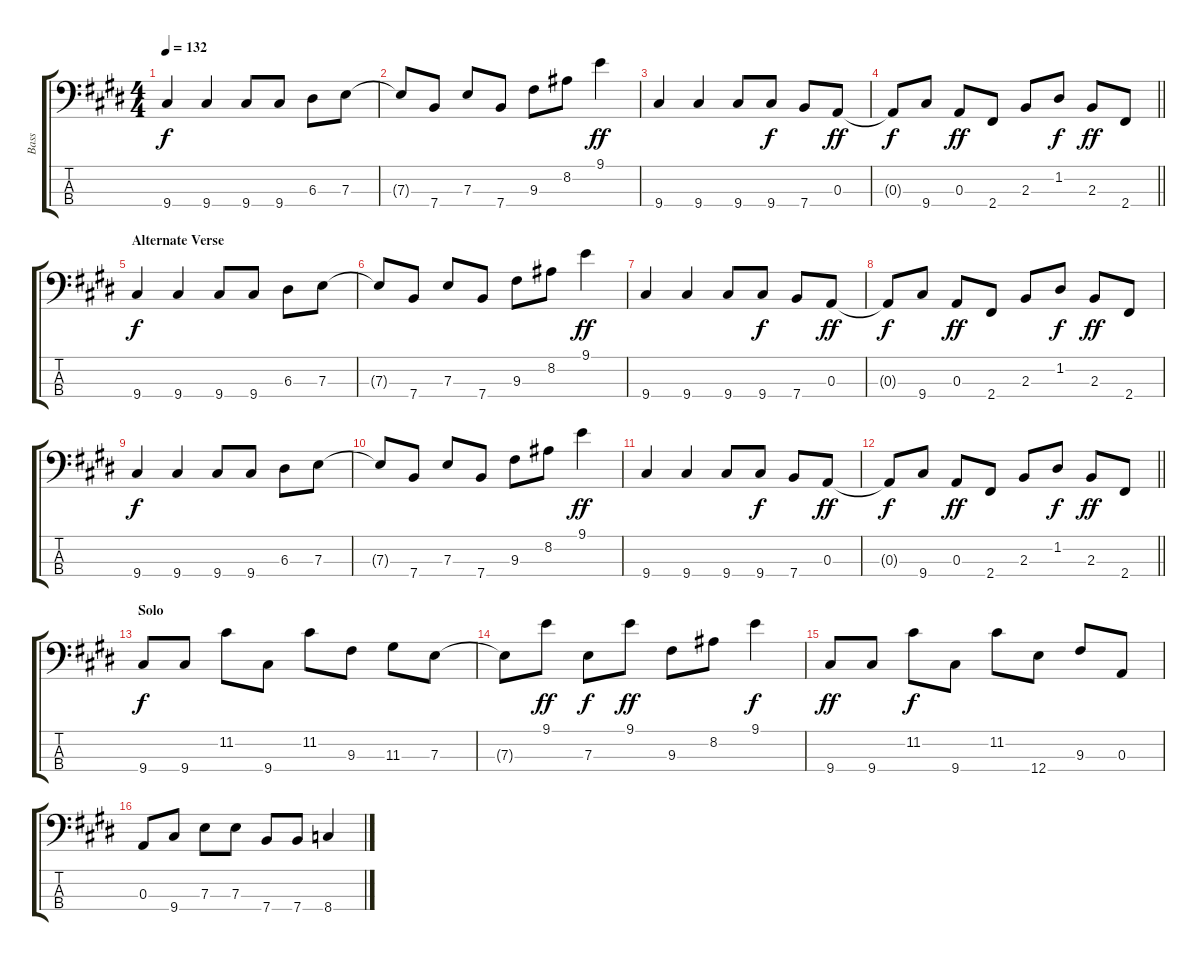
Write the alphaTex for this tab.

\track ("Bass" "Bass") {instrument electricbassfinger}
\staff {score tabs}
\tuning (G2 D2 A1 E1) {hide}
\ts (4 4)
\tempo 132
\clef f4
\ks e
9.4.4{dy f} 9.4.4 9.4.8 9.4.8 6.3.8 7.3.8 |
7.3{t}.8 7.4.8 7.3.8 7.4.8 9.3.8 8.2.8 9.1.4{dy ff} |
9.4.4 9.4.4 9.4.8 9.4.8{dy f} 7.4.8 0.3.8{dy ff} |
\barLineRight lightlight
0.3{t}.8{dy f} 9.4.8 0.3.8{dy ff} 2.4.8 2.3.8 1.2.8{dy f} 2.3.8{dy ff} 2.4.8 |
\section ("" "Alternate Verse")
9.4.4{dy f} 9.4.4 9.4.8 9.4.8 6.3.8 7.3.8 |
7.3{t}.8 7.4.8 7.3.8 7.4.8 9.3.8 8.2.8 9.1.4{dy ff} |
9.4.4 9.4.4 9.4.8 9.4.8{dy f} 7.4.8 0.3.8{dy ff} |
0.3{t}.8{dy f} 9.4.8 0.3.8{dy ff} 2.4.8 2.3.8 1.2.8{dy f} 2.3.8{dy ff} 2.4.8 |
9.4.4{dy f} 9.4.4 9.4.8 9.4.8 6.3.8 7.3.8 |
7.3{t}.8 7.4.8 7.3.8 7.4.8 9.3.8 8.2.8 9.1.4{dy ff} |
9.4.4 9.4.4 9.4.8 9.4.8{dy f} 7.4.8 0.3.8{dy ff} |
\barLineRight lightlight
0.3{t}.8{dy f} 9.4.8 0.3.8{dy ff} 2.4.8 2.3.8 1.2.8{dy f} 2.3.8{dy ff} 2.4.8 |
\section ("" "Solo")
9.4.8{dy f} 9.4.8 11.2.8 9.4.8 11.2.8 9.3.8 11.3.8 7.3.8 |
7.3{t}.8 9.1.8{dy ff} 7.3.8{dy f} 9.1.8{dy ff} 9.3.8 8.2.8 9.1.4{dy f} |
9.4.8{dy ff} 9.4.8 11.2.8{dy f} 9.4.8 11.2.8 12.4.8 9.3.8 0.3.8 |
0.3.8 9.4.8 7.3.8 7.3.8 7.4.8 7.4.8 8.4.4
